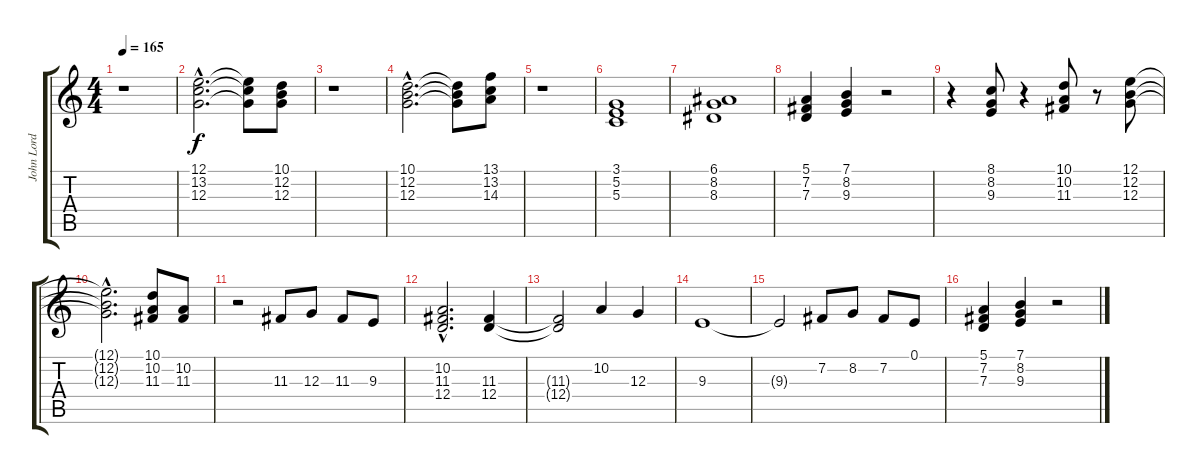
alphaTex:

\track ("John Lord" "John Lord") {instrument drawbarorgan}
\staff {score tabs}
\tuning (E4 B3 G3 D3 A2 E2) {hide}
\ts (4 4)
\tempo 165
\clef g2
\ks c
r.1{dy f} |
(12.1{hac} 13.2{hac} 12.3{hac}).2{d} (12.1{t} 13.2{t} 12.3{t}).8 (10.1 12.2 12.3).8 |
r.1 |
(10.1{hac} 12.2{hac} 12.3{hac}).2{d} (10.1{t} 12.2{t} 12.3{t}).8 (13.1 13.2 14.3).8 |
r.1 |
(3.1 5.2 5.3).1 |
(6.1 8.2 8.3).1 |
(5.1 7.2 7.3).4 (7.1 8.2 9.3).4 r.2 |
r.4 (8.1 8.2 9.3).8 r.4 (10.1 10.2 11.3).8 r.8 (12.1 12.2 12.3).8 |
(12.1{hac t} 12.2{hac t} 12.3{hac t}).2{d} (10.1 10.2 11.3).8 (10.2 11.3).8 |
r.2 11.3.8 12.3.8 11.3.8 9.3.8 |
(10.2{hac} 11.3{hac} 12.4{hac}).2{d} (11.3 12.4).4 |
(11.3{t} 12.4{t}).2 10.2.4 12.3.4 |
9.3.1 |
9.3{t}.2 7.2.8 8.2.8 7.2.8 0.1.8 |
(5.1 7.2 7.3).4 (7.1 8.2 9.3).4 r.2
